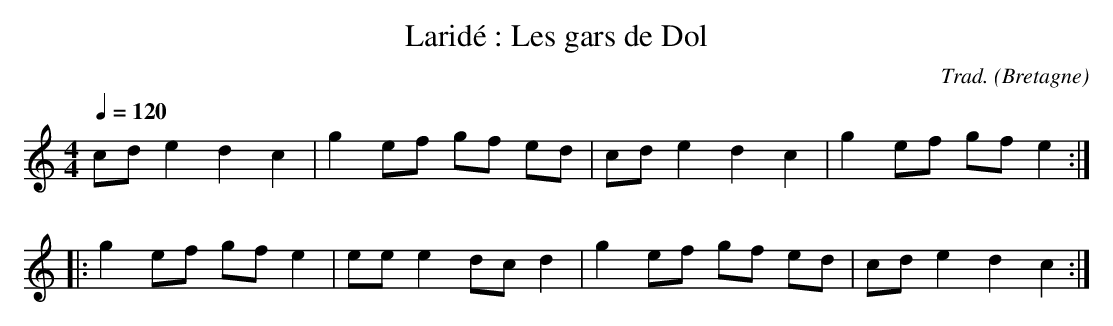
X:1
T:Laridé : Les gars de Dol
C:Trad.
O:Bretagne
L:1/8
M:4/4
Q:1/4=120
K:Cmaj
cd e2 d2 c2 | g2 ef gf ed | cd e2 d2 c2 | g2 ef gf e2 ::
g2 ef gf e2 | ee e2 dc d2 | g2 ef gf ed | cd e2 d2 c2 :|
